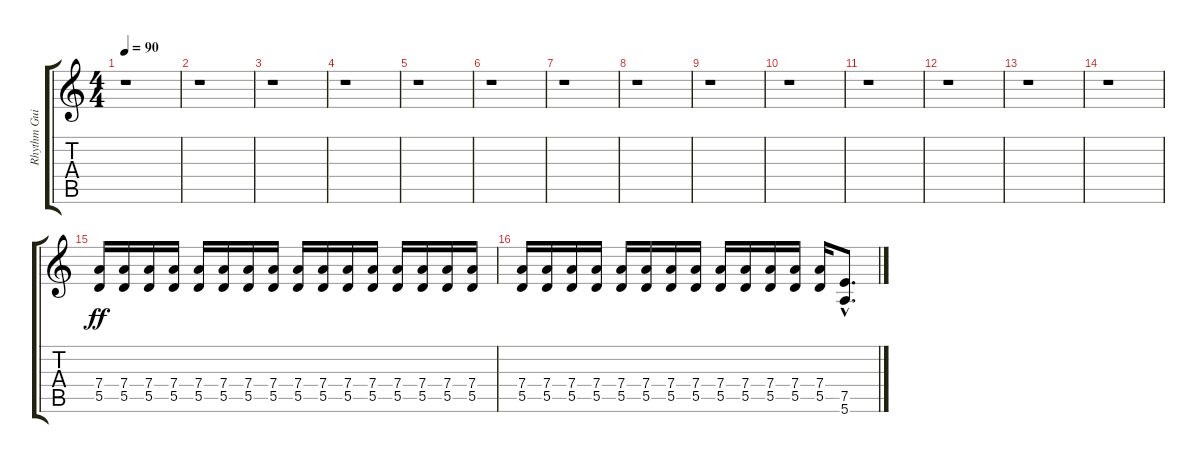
\track ("Rhythm Guitar" "Rhythm Gui") {instrument overdrivenguitar}
\staff {score tabs}
\tuning (E4 B3 G3 D3 A2 E2) {hide}
\ts (4 4)
\tempo 90
\clef g2
\ks c
r.1{dy ff} |
r.1 |
r.1 |
r.1 |
r.1 |
r.1 |
r.1 |
r.1 |
r.1 |
r.1 |
r.1 |
r.1 |
r.1 |
r.1 |
(7.4 5.5).16 (7.4 5.5).16 (7.4 5.5).16 (7.4 5.5).16 (7.4 5.5).16 (7.4 5.5).16 (7.4 5.5).16 (7.4 5.5).16 (7.4 5.5).16 (7.4 5.5).16 (7.4 5.5).16 (7.4 5.5).16 (7.4 5.5).16 (7.4 5.5).16 (7.4 5.5).16 (7.4 5.5).16 |
(7.4 5.5).16 (7.4 5.5).16 (7.4 5.5).16 (7.4 5.5).16 (7.4 5.5).16 (7.4 5.5).16 (7.4 5.5).16 (7.4 5.5).16 (7.4 5.5).16 (7.4 5.5).16 (7.4 5.5).16 (7.4 5.5).16 (7.4 5.5).16 (7.5{hac} 5.6{hac}).8{d}
